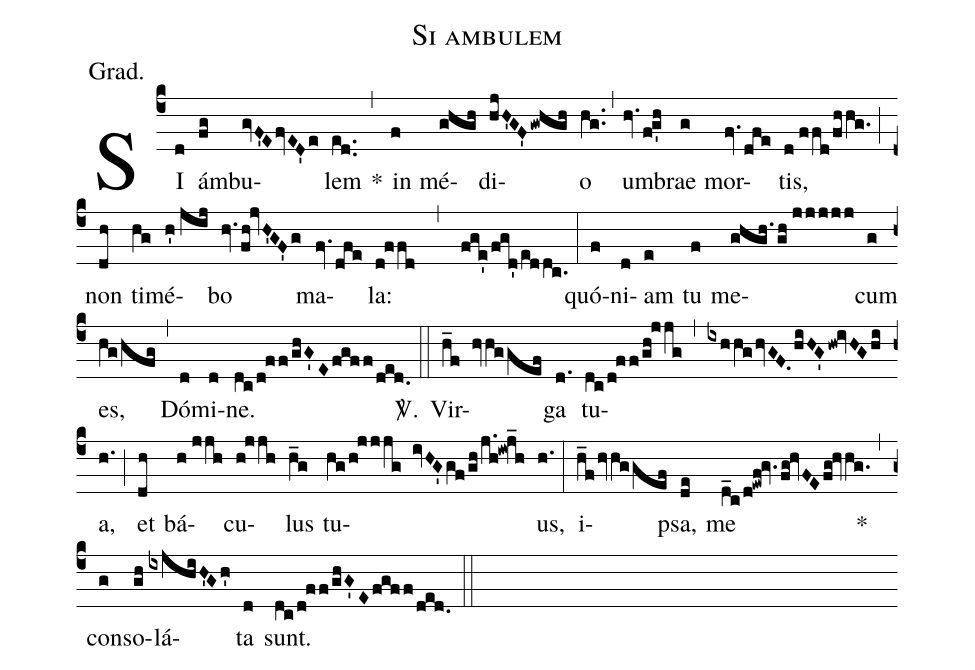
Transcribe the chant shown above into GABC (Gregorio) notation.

name:Si ambulem;
annotation:Grad.;
mode:1;
office-part:Gradual;
%%
(c4) SI(d) ám(fg)bu(gvF'EfvED'e)lem(ed..) *(,) in(f) mé(ghgh)di(hjH'GF'gwhgh)o(hg..) (,) um(hv.f!g'h)brae(g) mor(fv.dfe)tis,(d//ffd/fhhg.) (;) non(dh) ti(hg)mé(h'//jij)bo(hv.fh!jvH'GF'g) ma(fv.dfe)la:(d!ffd , fge'/fgd'/eddc.) (:) quó(f)ni(d)am(e) tu(f) me(ghgh./gh//jj/jjj)cum(g) es,(hg/hfg) (,) Dó(d)mi(d)ne.(dc/d!ff/ghG'Efgff/ded.) <sp>V/</sp>.(::) Vir(h_f hvhggef)ga(d.) tu(dc/d!ff/gh!jjg,ixhhg/hvGF.hiHG'hw!ivHGhi)a,(h.) (;) et(dh) bá(h//jjh)cu(h!jjh)lus(h_g) tu(hg/h!jjjg ivHG'gf/gh/j.h!iw!j_h)us,(h.) (:) i(h_f/hvhggef)psa,(de) me(d_c/d!ewf!gv.fg!hvFEfg!hvhg.) *(,) con(g)so(gh)lá(ixjhiH'Gh')ta(d) sunt.(dc/d!ff/ghG'Efgff/ded.) (::)
